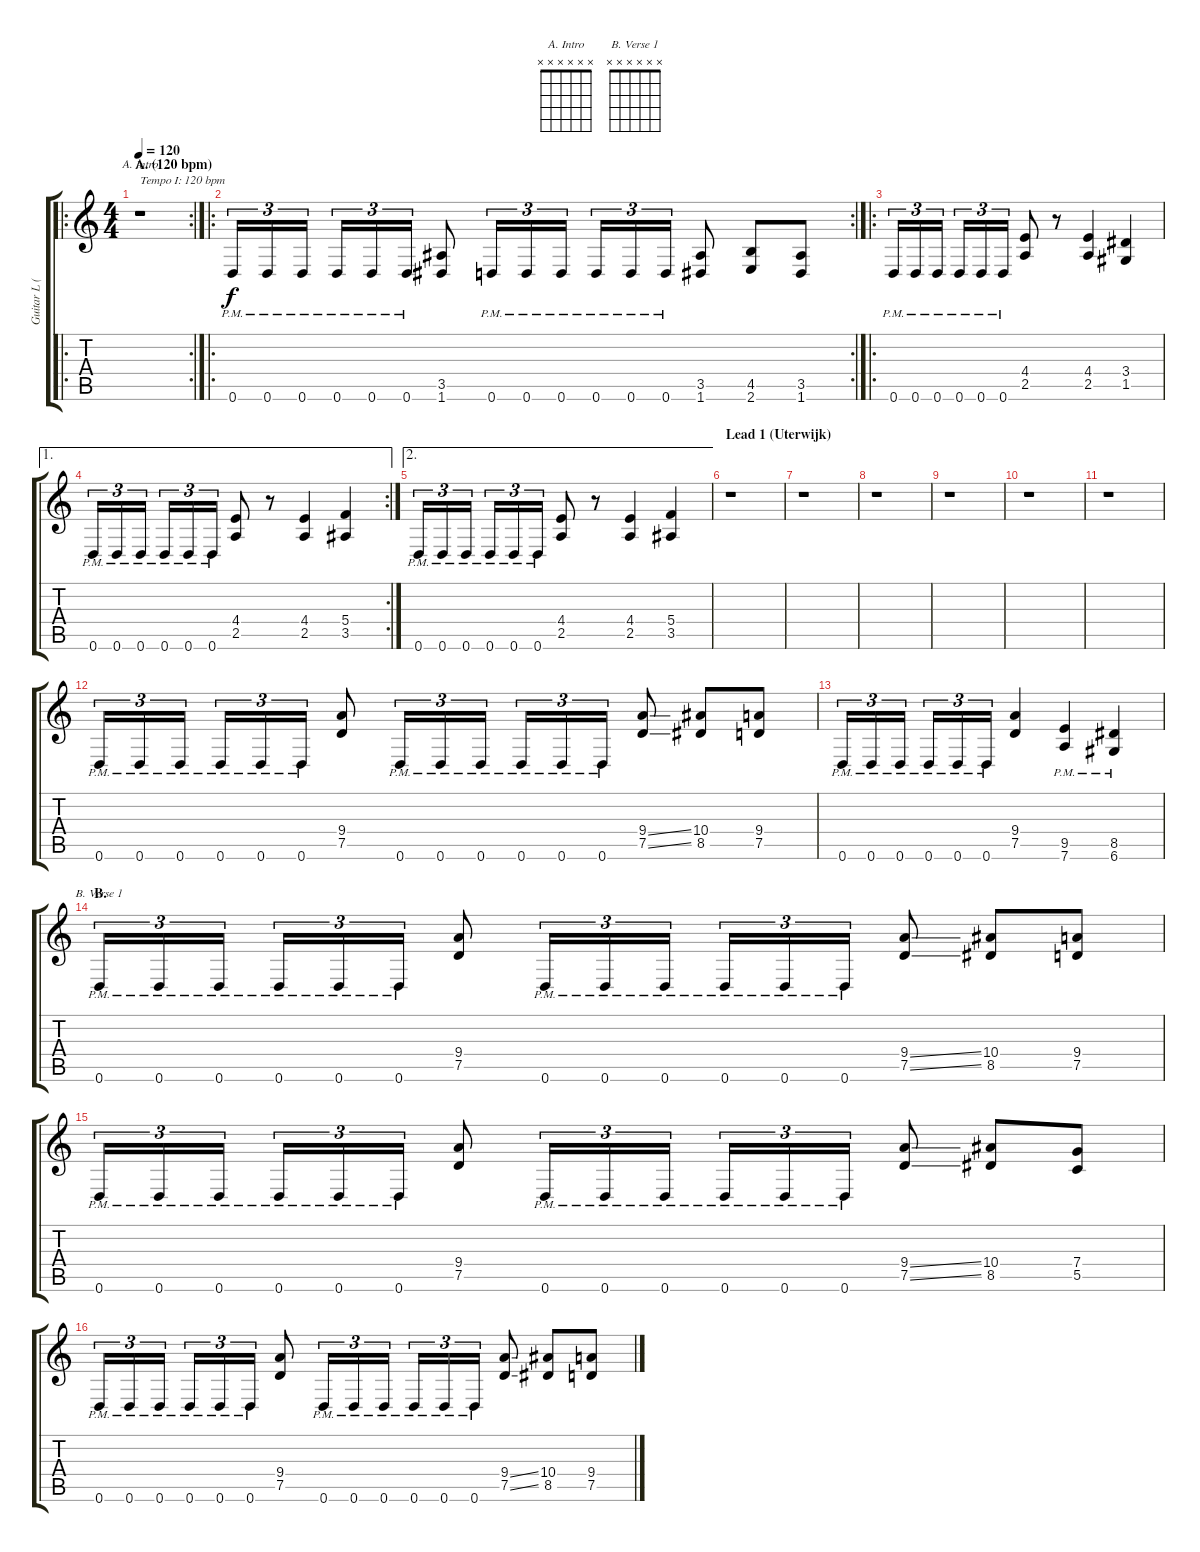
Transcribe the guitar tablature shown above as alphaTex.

\track ("Guitar L (Uterwijk)" "Guitar L (") {instrument distortionguitar}
\staff {score tabs}
\tuning (D4 A3 F3 C3 G2 D2) {hide}
\chord ("A. Intro" x x x x x x) {firstfret 0}
\chord ("B. Verse 1" x x x x x x) {firstfret 0}
\ro
\rc 2
\ts (4 4)
\section ("" "A. (120 bpm)")
\tempo 120
\clef g2
\ks c
r.1{ch "A. Intro" txt "Tempo I: 120 bpm " dy f instrument distortionguitar} |
\ro
\rc 2
0.6{pm}.16{tu (3 2)} 0.6{pm}.16{tu (3 2)} 0.6{pm}.16{tu (3 2)} 0.6{pm}.16{tu (3 2)} 0.6{pm}.16{tu (3 2)} 0.6{pm}.16{tu (3 2)} (3.5 1.6).8 0.6{pm}.16{tu (3 2)} 0.6{pm}.16{tu (3 2)} 0.6{pm}.16{tu (3 2)} 0.6{pm}.16{tu (3 2)} 0.6{pm}.16{tu (3 2)} 0.6{pm}.16{tu (3 2)} (3.5 1.6).8 (4.5 2.6).8 (3.5 1.6).8 |
\ro
0.6{pm}.16{tu (3 2)} 0.6{pm}.16{tu (3 2)} 0.6{pm}.16{tu (3 2)} 0.6{pm}.16{tu (3 2)} 0.6{pm}.16{tu (3 2)} 0.6{pm}.16{tu (3 2)} (4.4 2.5).8 r.8 (4.4 2.5).4 (3.4 1.5).4 |
\ae 1
\rc 2
0.6{pm}.16{tu (3 2)} 0.6{pm}.16{tu (3 2)} 0.6{pm}.16{tu (3 2)} 0.6{pm}.16{tu (3 2)} 0.6{pm}.16{tu (3 2)} 0.6{pm}.16{tu (3 2)} (4.4 2.5).8 r.8 (4.4 2.5).4 (5.4 3.5).4 |
\ae 2
0.6{pm}.16{tu (3 2)} 0.6{pm}.16{tu (3 2)} 0.6{pm}.16{tu (3 2)} 0.6{pm}.16{tu (3 2)} 0.6{pm}.16{tu (3 2)} 0.6{pm}.16{tu (3 2)} (4.4 2.5).8 r.8 (4.4 2.5).4 (5.4 3.5).4 |
\section ("" "Lead 1 (Uterwijk)")
r.1 |
r.1 |
r.1 |
r.1 |
r.1 |
r.1 |
0.6{pm}.16{tu (3 2)} 0.6{pm}.16{tu (3 2)} 0.6{pm}.16{tu (3 2)} 0.6{pm}.16{tu (3 2)} 0.6{pm}.16{tu (3 2)} 0.6{pm}.16{tu (3 2)} (9.4 7.5).8 0.6{pm}.16{tu (3 2)} 0.6{pm}.16{tu (3 2)} 0.6{pm}.16{tu (3 2)} 0.6{pm}.16{tu (3 2)} 0.6{pm}.16{tu (3 2)} 0.6{pm}.16{tu (3 2)} (9.4{ss} 7.5{ss}).8 (10.4 8.5).8 (9.4 7.5).8 |
0.6{pm}.16{tu (3 2)} 0.6{pm}.16{tu (3 2)} 0.6{pm}.16{tu (3 2)} 0.6{pm}.16{tu (3 2)} 0.6{pm}.16{tu (3 2)} 0.6{pm}.16{tu (3 2)} (9.4 7.5).4 (9.5 7.6{pm}).4 (8.5 6.6{pm}).4 |
\section ("" "B.")
0.6{pm}.16{tu (3 2) ch "B. Verse 1"} 0.6{pm}.16{tu (3 2)} 0.6{pm}.16{tu (3 2)} 0.6{pm}.16{tu (3 2)} 0.6{pm}.16{tu (3 2)} 0.6{pm}.16{tu (3 2)} (9.4 7.5).8 0.6{pm}.16{tu (3 2)} 0.6{pm}.16{tu (3 2)} 0.6{pm}.16{tu (3 2)} 0.6{pm}.16{tu (3 2)} 0.6{pm}.16{tu (3 2)} 0.6{pm}.16{tu (3 2)} (9.4{ss} 7.5{ss}).8 (10.4 8.5).8 (9.4 7.5).8 |
0.6{pm}.16{tu (3 2)} 0.6{pm}.16{tu (3 2)} 0.6{pm}.16{tu (3 2)} 0.6{pm}.16{tu (3 2)} 0.6{pm}.16{tu (3 2)} 0.6{pm}.16{tu (3 2)} (9.4 7.5).8 0.6{pm}.16{tu (3 2)} 0.6{pm}.16{tu (3 2)} 0.6{pm}.16{tu (3 2)} 0.6{pm}.16{tu (3 2)} 0.6{pm}.16{tu (3 2)} 0.6{pm}.16{tu (3 2)} (9.4{ss} 7.5{ss}).8 (10.4 8.5).8 (7.4 5.5).8 |
0.6{pm}.16{tu (3 2)} 0.6{pm}.16{tu (3 2)} 0.6{pm}.16{tu (3 2)} 0.6{pm}.16{tu (3 2)} 0.6{pm}.16{tu (3 2)} 0.6{pm}.16{tu (3 2)} (9.4 7.5).8 0.6{pm}.16{tu (3 2)} 0.6{pm}.16{tu (3 2)} 0.6{pm}.16{tu (3 2)} 0.6{pm}.16{tu (3 2)} 0.6{pm}.16{tu (3 2)} 0.6{pm}.16{tu (3 2)} (9.4{ss} 7.5{ss}).8 (10.4 8.5).8 (9.4 7.5).8
